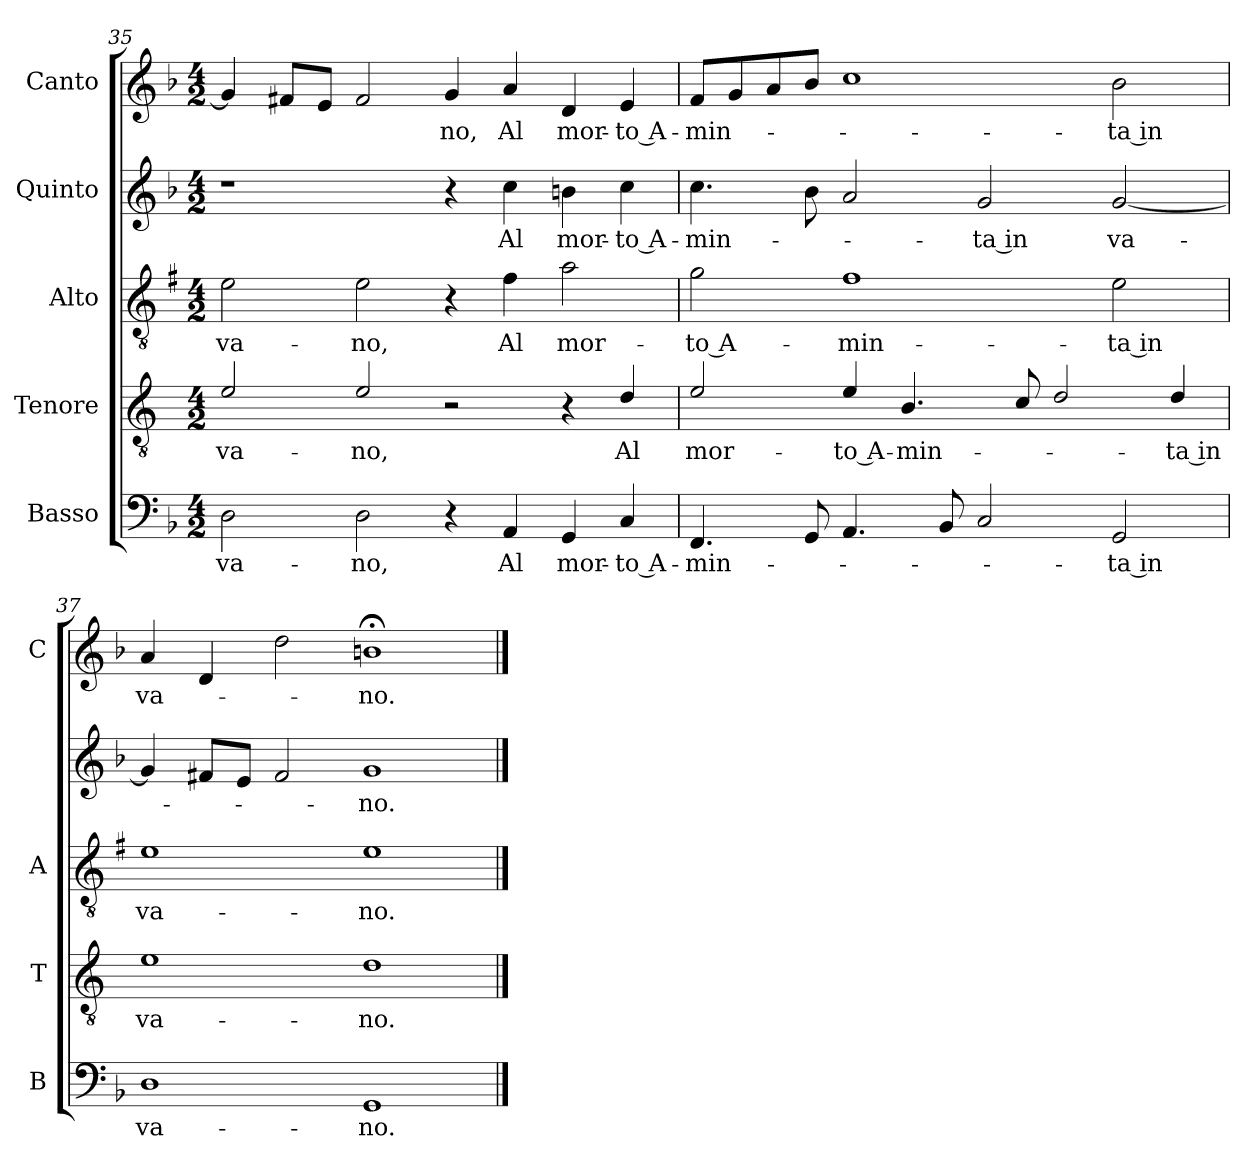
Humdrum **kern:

**kern	**text	**kern	**text	**kern	**text	**kern	**text	**kern	**text
*part5	*part5	*part4	*part4	*part3	*part3	*part2	*part2	*part1	*part1
*staff5	*staff5	*staff4	*staff4	*staff3	*staff3	*staff2	*staff2	*staff1	*staff1
*I"Basso	*	*I"Tenore	*	*I"Alto	*	*I"Quinto	*	*I"Canto	*
*I'B	*	*I'T	*	*I'A	*	*	*	*I'C	*
!!LO:PB:g=z
*clefF4	*	*clefGv2	*	*clefGv2	*	*clefG2	*	*clefG2	*
*	*	*ITrd4c7	*	*ITrd1c2	*	*	*	*	*
*k[b-]	*	*k[b-]	*	*k[b-]	*	*k[b-]	*	*k[b-]	*
*F:	*	*F:	*	*F:	*	*F:	*	*F:	*
*M4/2	*	*M4/2	*	*M4/2	*	*M4/2	*	*M4/2	*
=35	=35	=35	=35	=35	=35	=35	=35	=35	=35
!	!LO:LY:b	!	!LO:LY:b	!	!LO:LY:b	!	!	!	!
2D\	va-	2A/	va-	2d\	va-	1r	.	4g/]	.
.	.	.	.	.	.	.	.	8f#X/L	.
.	.	.	.	.	.	.	.	8e/J	.
!	!LO:LY:b	!	!LO:LY:b	!	!LO:LY:b	!	!	!	!
2D\	-no,	2A/	-no,	2d\	-no,	.	.	2f#/	.
!	!	!	!	!	!	!	!	!	!LO:LY:b
4r	.	2r	.	4r	.	4r	.	4g/	-no,
!	!LO:LY:b	!	!	!	!LO:LY:b	!	!LO:LY:b	!	!LO:LY:b
4AA/	Al	.	.	4e\	Al	4cc\	Al	4a/	Al
!	!LO:LY:b	!	!	!	!LO:LY:b	!	!LO:LY:b	!	!LO:LY:b
4GG/	mor-	4r	.	2g\	mor-	4bn\	mor-	4d/	mor-
!	!LO:LY:b	!	!LO:LY:b	!	!	!	!LO:LY:b	!	!LO:LY:b
4C/	-to A-	4G/	Al	.	.	4cc\	-to A-	4e/	-to A-
=36	=36	=36	=36	=36	=36	=36	=36	=36	=36
!	!LO:LY:b	!	!LO:LY:b	!	!LO:LY:b	!	!LO:LY:b	!	!LO:LY:b
4.FF/	-min-	2A/	mor-	2f\	-to A-	4.cc\	-min-	8f/L	-min-
.	.	.	.	.	.	.	.	8g/	.
.	.	.	.	.	.	.	.	8a/	.
8GG/	.	.	.	.	.	8b-\	.	8b-/J	.
!	!	!	!LO:LY:b	!	!LO:LY:b	!	!	!	!
4.AA/	.	4A/	-to A-	1e	-min-	2a/	.	1cc	.
!	!	!	!LO:LY:b	!	!	!	!	!	!
.	.	4.E/	-min-	.	.	.	.	.	.
8BB-/	.	.	.	.	.	.	.	.	.
!	!	!	!	!	!	!	!LO:LY:b	!	!
2C/	.	.	.	.	.	2g/	-ta in	.	.
.	.	8F/	.	.	.	.	.	.	.
.	.	2G/	.	.	.	.	.	.	.
!	!LO:LY:b	!	!	!	!LO:LY:b	!	!LO:LY:b	!	!LO:LY:b
2GG/	-ta in	.	.	2d\	-ta in	[2g/	va-	2b-\	-ta in
!	!	!	!LO:LY:b	!	!	!	!	!	!
.	.	4G/	-ta in	.	.	.	.	.	.
=37	=37	=37	=37	=37	=37	=37	=37	=37	=37
!	!LO:LY:b	!	!LO:LY:b	!	!LO:LY:b	!	!	!	!LO:LY:b
1D	va-	1A	va-	1d	va-	4g/]	.	4a/	va-
.	.	.	.	.	.	8f#X/L	.	4d/	.
.	.	.	.	.	.	8e/J	.	.	.
.	.	.	.	.	.	2f#/	.	2dd\	.
!	!LO:LY:b	!	!LO:LY:b	!	!LO:LY:b	!	!LO:LY:b	!	!LO:LY:b
1GG	-no.	1G	-no.	1d	-no.	1g	-no.	1bn;<	-no.
==	==	==	==	==	==	==	==	==	==
*-	*-	*-	*-	*-	*-	*-	*-	*-	*-
